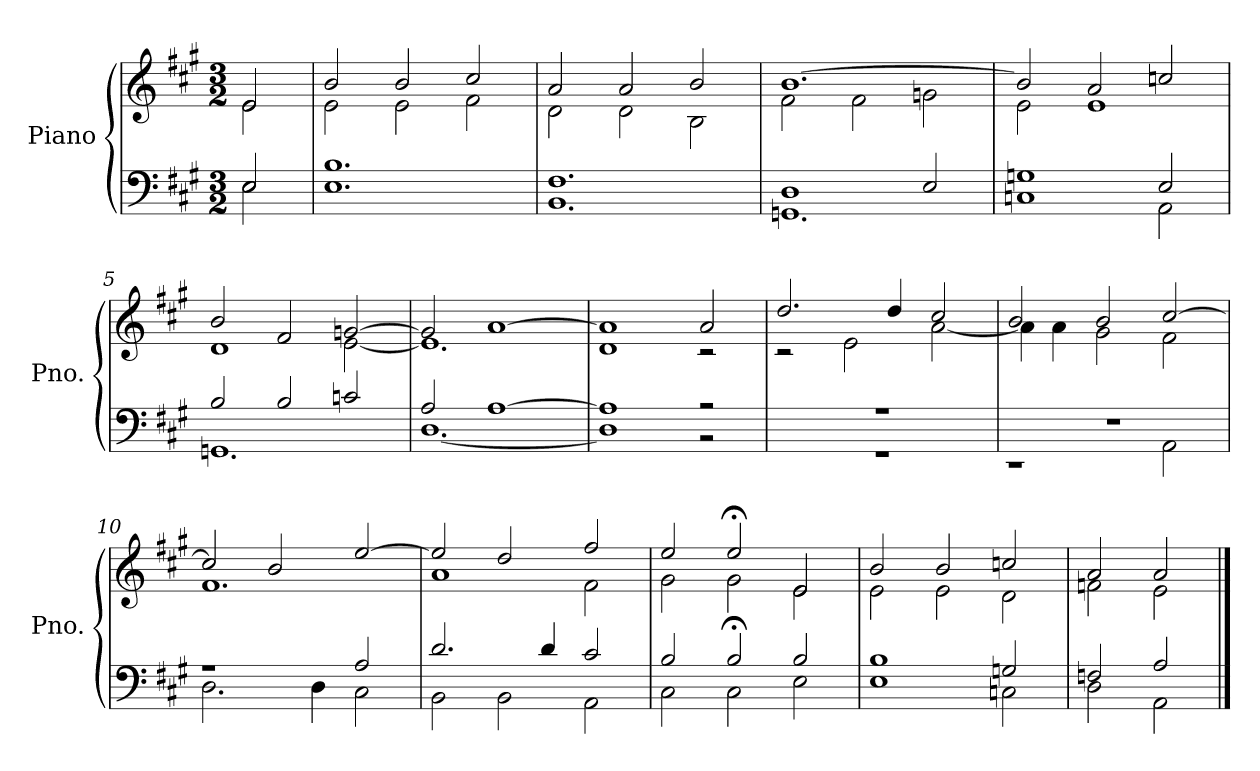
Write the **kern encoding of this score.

**kern	**kern
*part1	*part1
*staff2	*staff1
*I"Piano	*
*I'Pno.	*
*clefF4	*clefG2
*k[f#c#g#]	*k[f#c#g#]
*M3/2	*M3/2
=	=
*^	*^
2E/	2E\	2e/	2e\
=1	=1	=1	=1
1.B	1.E	2b/	2e\
.	.	2b/	2e\
.	.	2cc#/	2f#\
=2	=2	=2	=2
1.F#	1.BB	2a/	2d\
.	.	2a/	2d\
.	.	2b/	2B\
=3	=3	=3	=3
1D	1.GGn	[1.b	2f#\
.	.	.	2f#\
2E/	.	.	2gn\
=4	=4	=4	=4
1Gn	1Cn	2b/]	2e\
.	.	2a/	1e
2E/	2AA\	2ccn/	.
=5	=5	=5	=5
2B/	1.GGn	2b/	1d
2B/	.	2f#/	.
2cn/	.	[2gn/	[2e\
=6	=6	=6	=6
2A/	[1.D	2g/]	1.e]
[1A	.	[1a	.
=7	=7	=7	=7
1A]	1D]	1a]	1d
2r	2r	2a/	2r
=8	=8	=8	=8
1.r	1.r	2.dd/	2r
.	.	.	2e\
.	.	4dd/	.
.	.	2cc#/	[2a\
!!LO:LB:g=z	!!
=9	=9	=9	=9
1.r	1r	2b/	4a\]
.	.	.	4a\
.	.	2b/	2g#\
.	2AA\	[2cc#/	2f#\
=10	=10	=10	=10
1r	2.D\	2cc#/]	1.f#
.	.	2b/	.
.	4D\	.	.
2A/	2C#\	[2ee/	.
=11	=11	=11	=11
2.d/	2BB\	2ee/]	1a
.	2BB\	2dd/	.
4d/	.	.	.
2c#/	2AA\	2ff#/	2f#\
=12	=12	=12	=12
2B/	2C#\	2ee/	2g#\
2B;</	2C#\	2ee;</	2g#\
2B/	2E\	2e/	2e\
=13	=13	=13	=13
1B	1E	2b/	2e\
.	.	2b/	2e\
2Gn/	2Cn\	2ccn/	2d\
=14	=14	=14	=14
2Fn/	2D\	2a/	2fn\
2A/	2AA\	2a/	2e\
*v	*v	*	*
*	*v	*v
==	==
*-	*-
